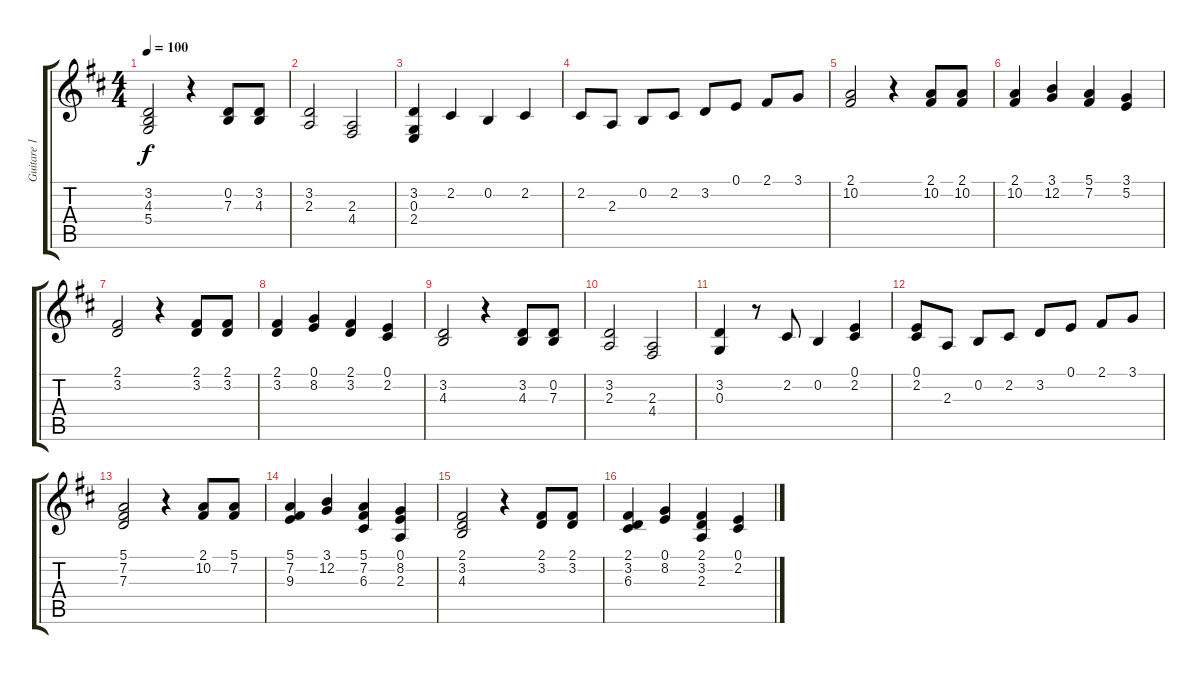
\track ("Guitare 1" "Guitare 1") {instrument acousticgrandpiano}
\staff {score tabs}
\tuning (E4 B3 G3 D3 A2 E2) {hide}
\ts (4 4)
\tempo 100
\clef g2
\ks d
(3.2 4.3 5.4).2{dy f} r.4 (0.2 7.3).8 (3.2 4.3).8 |
(3.2 2.3).2 (2.3 4.4).2 |
(3.2 0.3 2.4).4 2.2.4 0.2.4 2.2.4 |
2.2.8 2.3.8 0.2.8 2.2.8 3.2.8 0.1.8 2.1.8 3.1.8 |
(2.1 10.2).2 r.4 (2.1 10.2).8 (2.1 10.2).8 |
(2.1 10.2).4 (3.1 12.2).4 (5.1 7.2).4 (3.1 5.2).4 |
(2.1 3.2).2 r.4 (2.1 3.2).8 (2.1 3.2).8 |
(2.1 3.2).4 (0.1 8.2).4 (2.1 3.2).4 (0.1 2.2).4 |
(3.2 4.3).2 r.4 (3.2 4.3).8 (0.2 7.3).8 |
(3.2 2.3).2 (2.3 4.4).2 |
(3.2 0.3).4 r.8 2.2.8 0.2.4 (0.1 2.2).4 |
(0.1 2.2).8 2.3.8 0.2.8 2.2.8 3.2.8 0.1.8 2.1.8 3.1.8 |
(5.1 7.2 7.3).2 r.4 (2.1 10.2).8 (5.1 7.2).8 |
(5.1 7.2 9.3).4 (3.1 12.2).4 (5.1 7.2 6.3).4 (0.1 8.2 2.3).4 |
(2.1 3.2 4.3).2 r.4 (2.1 3.2).8 (2.1 3.2).8 |
(2.1 3.2 6.3).4 (0.1 8.2).4 (2.1 3.2 2.3).4 (0.1 2.2).4
